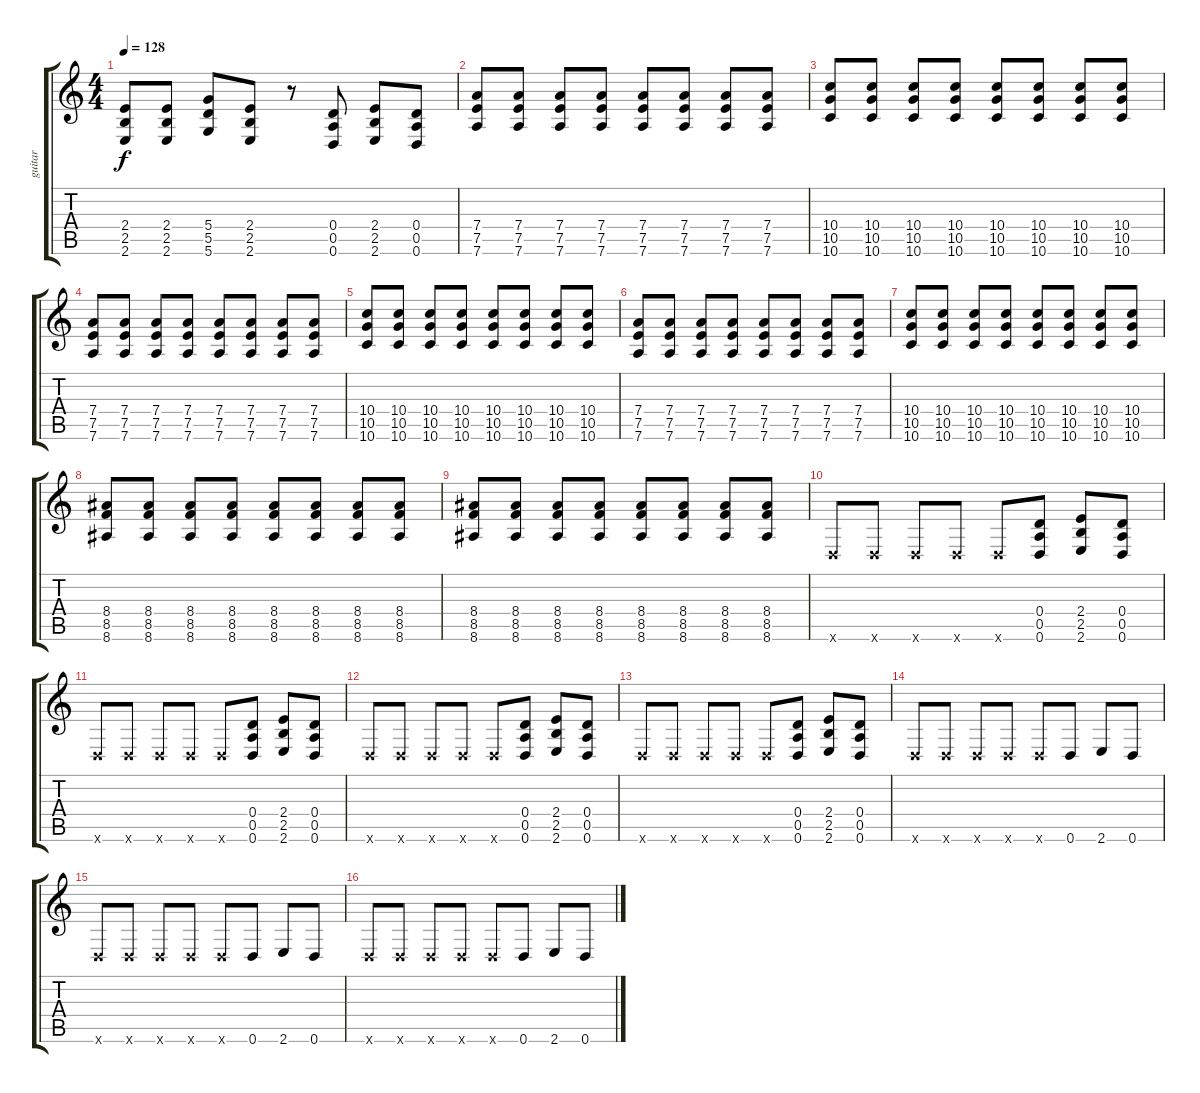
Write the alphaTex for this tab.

\track ("guitar" "guitar") {instrument distortionguitar}
\staff {score tabs}
\tuning (E4 B3 G3 D3 A2 D2) {hide}
\ts (4 4)
\tempo 128
\clef g2
\ks c
(2.4 2.5 2.6).8{dy f} (2.4 2.5 2.6).8 (5.4 5.5 5.6).8 (2.4 2.5 2.6).8 r.8 (0.4 0.5 0.6).8 (2.4 2.5 2.6).8 (0.4 0.5 0.6).8 |
(7.4 7.5 7.6).8 (7.4 7.5 7.6).8 (7.4 7.5 7.6).8 (7.4 7.5 7.6).8 (7.4 7.5 7.6).8 (7.4 7.5 7.6).8 (7.4 7.5 7.6).8 (7.4 7.5 7.6).8 |
(10.4 10.5 10.6).8 (10.4 10.5 10.6).8 (10.4 10.5 10.6).8 (10.4 10.5 10.6).8 (10.4 10.5 10.6).8 (10.4 10.5 10.6).8 (10.4 10.5 10.6).8 (10.4 10.5 10.6).8 |
(7.4 7.5 7.6).8 (7.4 7.5 7.6).8 (7.4 7.5 7.6).8 (7.4 7.5 7.6).8 (7.4 7.5 7.6).8 (7.4 7.5 7.6).8 (7.4 7.5 7.6).8 (7.4 7.5 7.6).8 |
(10.4 10.5 10.6).8 (10.4 10.5 10.6).8 (10.4 10.5 10.6).8 (10.4 10.5 10.6).8 (10.4 10.5 10.6).8 (10.4 10.5 10.6).8 (10.4 10.5 10.6).8 (10.4 10.5 10.6).8 |
(7.4 7.5 7.6).8 (7.4 7.5 7.6).8 (7.4 7.5 7.6).8 (7.4 7.5 7.6).8 (7.4 7.5 7.6).8 (7.4 7.5 7.6).8 (7.4 7.5 7.6).8 (7.4 7.5 7.6).8 |
(10.4 10.5 10.6).8 (10.4 10.5 10.6).8 (10.4 10.5 10.6).8 (10.4 10.5 10.6).8 (10.4 10.5 10.6).8 (10.4 10.5 10.6).8 (10.4 10.5 10.6).8 (10.4 10.5 10.6).8 |
(8.4 8.5 8.6).8 (8.4 8.5 8.6).8 (8.4 8.5 8.6).8 (8.4 8.5 8.6).8 (8.4 8.5 8.6).8 (8.4 8.5 8.6).8 (8.4 8.5 8.6).8 (8.4 8.5 8.6).8 |
(8.4 8.5 8.6).8 (8.4 8.5 8.6).8 (8.4 8.5 8.6).8 (8.4 8.5 8.6).8 (8.4 8.5 8.6).8 (8.4 8.5 8.6).8 (8.4 8.5 8.6).8 (8.4 8.5 8.6).8 |
0.6{x}.8 0.6{x}.8 0.6{x}.8 0.6{x}.8 0.6{x}.8 (0.4 0.5 0.6).8 (2.4 2.5 2.6).8 (0.4 0.5 0.6).8 |
0.6{x}.8 0.6{x}.8 0.6{x}.8 0.6{x}.8 0.6{x}.8 (0.4 0.5 0.6).8 (2.4 2.5 2.6).8 (0.4 0.5 0.6).8 |
0.6{x}.8 0.6{x}.8 0.6{x}.8 0.6{x}.8 0.6{x}.8 (0.4 0.5 0.6).8 (2.4 2.5 2.6).8 (0.4 0.5 0.6).8 |
0.6{x}.8 0.6{x}.8 0.6{x}.8 0.6{x}.8 0.6{x}.8 (0.4 0.5 0.6).8 (2.4 2.5 2.6).8 (0.4 0.5 0.6).8 |
0.6{x}.8{volume 9 instrument distortionguitar} 0.6{x}.8 0.6{x}.8 0.6{x}.8 0.6{x}.8 0.6.8 2.6.8 0.6.8 |
0.6{x}.8 0.6{x}.8 0.6{x}.8 0.6{x}.8 0.6{x}.8 0.6.8 2.6.8 0.6.8 |
0.6{x}.8 0.6{x}.8 0.6{x}.8 0.6{x}.8 0.6{x}.8 0.6.8 2.6.8 0.6.8
